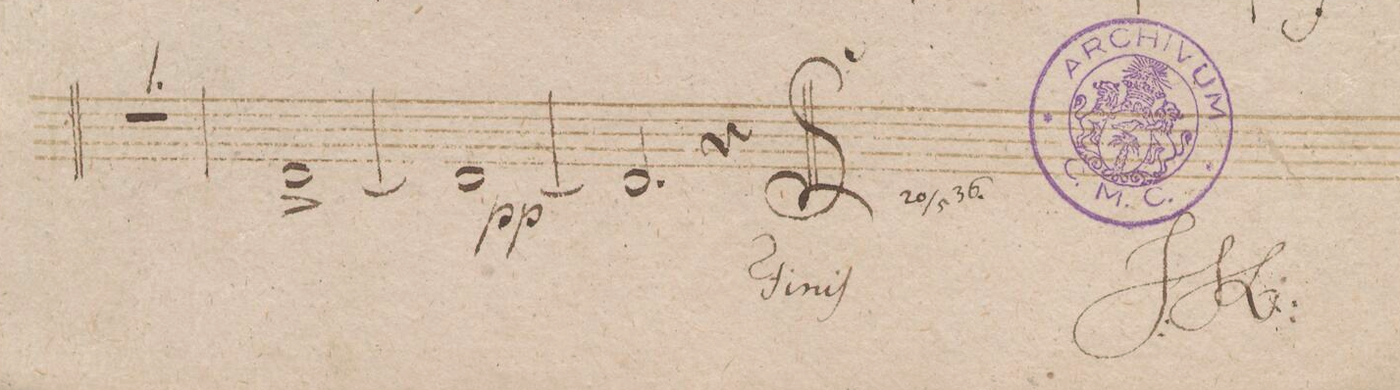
**kern	**dynam
*I"Fagotto Imo	*
*clefF4	*
*k[b-]	*
*met(c|)	*
*M2/2	*
1r	.
=107	=107
[1AA/^	.
=108	=108
1AA/_	pp
=109	=109
2.AA/]	.
4r	.
==	==
*-	*-
